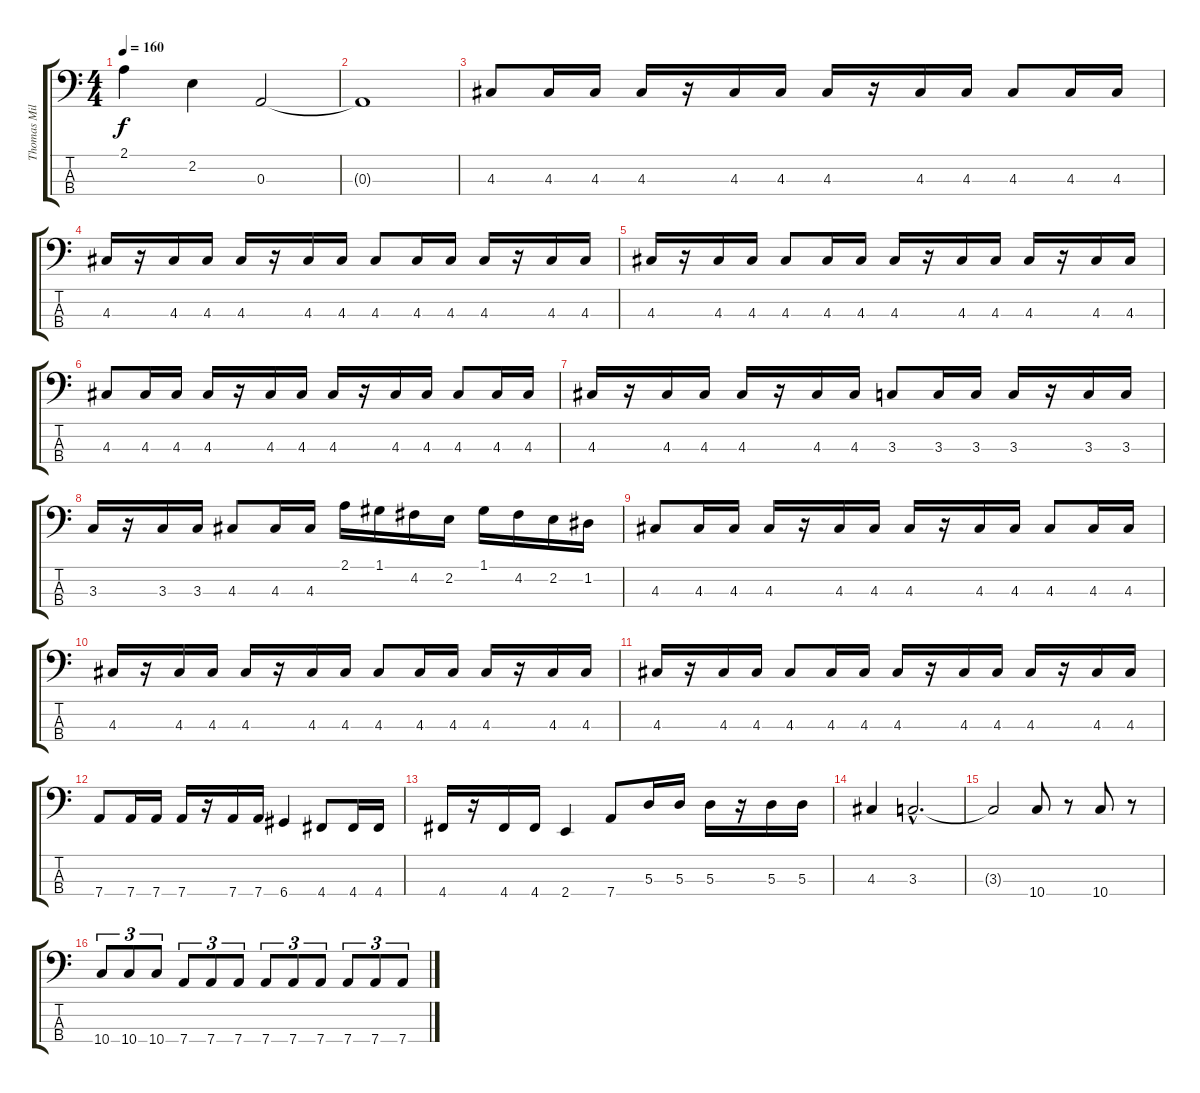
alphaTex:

\track ("Thomas Miller (Bass)" "Thomas Mil") {instrument electricbassfinger}
\staff {score tabs}
\tuning (G2 D2 A1 D1) {hide}
\ts (4 4)
\tempo 160
\clef f4
\ks c
2.1{t}.4{dy f} 2.2.4 0.3.2 |
0.3{t}.1 |
4.3.8 4.3.16 4.3.16 4.3.16 r.16 4.3.16 4.3.16 4.3.16 r.16 4.3.16 4.3.16 4.3.8 4.3.16 4.3.16 |
4.3.16 r.16 4.3.16 4.3.16 4.3.16 r.16 4.3.16 4.3.16 4.3.8 4.3.16 4.3.16 4.3.16 r.16 4.3.16 4.3.16 |
4.3.16 r.16 4.3.16 4.3.16 4.3.8 4.3.16 4.3.16 4.3.16 r.16 4.3.16 4.3.16 4.3.16 r.16 4.3.16 4.3.16 |
4.3.8 4.3.16 4.3.16 4.3.16 r.16 4.3.16 4.3.16 4.3.16 r.16 4.3.16 4.3.16 4.3.8 4.3.16 4.3.16 |
4.3.16 r.16 4.3.16 4.3.16 4.3.16 r.16 4.3.16 4.3.16 3.3.8 3.3.16 3.3.16 3.3.16 r.16 3.3.16 3.3.16 |
3.3.16 r.16 3.3.16 3.3.16 4.3.8 4.3.16 4.3.16 2.1.16 1.1.16 4.2.16 2.2.16 1.1.16 4.2.16 2.2.16 1.2.16 |
4.3.8 4.3.16 4.3.16 4.3.16 r.16 4.3.16 4.3.16 4.3.16 r.16 4.3.16 4.3.16 4.3.8 4.3.16 4.3.16 |
4.3.16 r.16 4.3.16 4.3.16 4.3.16 r.16 4.3.16 4.3.16 4.3.8 4.3.16 4.3.16 4.3.16 r.16 4.3.16 4.3.16 |
4.3.16 r.16 4.3.16 4.3.16 4.3.8 4.3.16 4.3.16 4.3.16 r.16 4.3.16 4.3.16 4.3.16 r.16 4.3.16 4.3.16 |
7.4.8 7.4.16 7.4.16 7.4.16 r.16 7.4.16 7.4.16 6.4.4 4.4.8 4.4.16 4.4.16 |
4.4.16 r.16 4.4.16 4.4.16 2.4.4 7.4.8 5.3.16 5.3.16 5.3.16 r.16 5.3.16 5.3.16 |
4.3.4 3.3{hac}.2{d} |
3.3{t}.2 10.4.8 r.8 10.4.8 r.8 |
10.4.8{tu (3 2)} 10.4.8{tu (3 2)} 10.4.8{tu (3 2)} 7.4.8{tu (3 2)} 7.4.8{tu (3 2)} 7.4.8{tu (3 2)} 7.4.8{tu (3 2)} 7.4.8{tu (3 2)} 7.4.8{tu (3 2)} 7.4.8{tu (3 2)} 7.4.8{tu (3 2)} 7.4.8{tu (3 2)}
